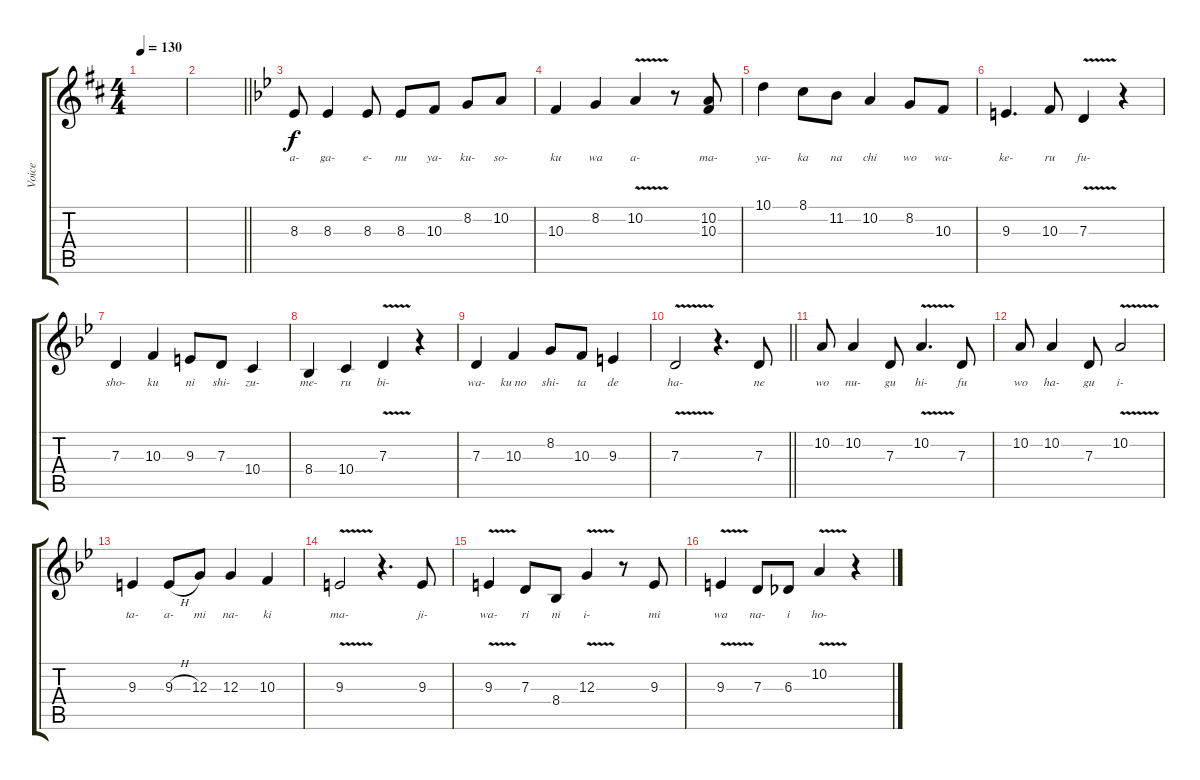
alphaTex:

\track ("Voice" "Voice") {instrument altosax}
\staff {score tabs}
\tuning (E4 B3 G3 D3 A2 E2) {hide}
\ts (4 4)
\tempo 130
\clef g2
\ks d
|
\barLineRight lightlight
|
\ks gminor
8.3.8{lyrics (0 "a-") lyrics (1 "") lyrics (2 "") lyrics (3 "") lyrics (4 "")} 8.3.4{lyrics (0 "ga-") lyrics (1 "") lyrics (2 "") lyrics (3 "") lyrics (4 "")} 8.3.8{lyrics (0 "e-") lyrics (1 "") lyrics (2 "") lyrics (3 "") lyrics (4 "")} 8.3.8{lyrics (0 "nu") lyrics (1 "") lyrics (2 "") lyrics (3 "") lyrics (4 "")} 10.3.8{lyrics (0 "ya-") lyrics (1 "") lyrics (2 "") lyrics (3 "") lyrics (4 "")} 8.2.8{lyrics (0 "ku-") lyrics (1 "") lyrics (2 "") lyrics (3 "") lyrics (4 "")} 10.2.8{lyrics (0 "so-") lyrics (1 "") lyrics (2 "") lyrics (3 "") lyrics (4 "")} |
10.3.4{lyrics (0 "ku") lyrics (1 "") lyrics (2 "") lyrics (3 "") lyrics (4 "")} 8.2.4{lyrics (0 "wa") lyrics (1 "") lyrics (2 "") lyrics (3 "") lyrics (4 "")} 10.2{v}.4{lyrics (0 "a-") lyrics (1 "") lyrics (2 "") lyrics (3 "") lyrics (4 "")} r.8 (10.2 10.3).8{lyrics (0 "ma-") lyrics (1 "") lyrics (2 "") lyrics (3 "") lyrics (4 "")} |
10.1.4{lyrics (0 "ya-") lyrics (1 "") lyrics (2 "") lyrics (3 "") lyrics (4 "")} 8.1.8{lyrics (0 "ka") lyrics (1 "") lyrics (2 "") lyrics (3 "") lyrics (4 "")} 11.2.8{lyrics (0 "na") lyrics (1 "") lyrics (2 "") lyrics (3 "") lyrics (4 "")} 10.2.4{lyrics (0 "chi") lyrics (1 "") lyrics (2 "") lyrics (3 "") lyrics (4 "")} 8.2.8{lyrics (0 "wo") lyrics (1 "") lyrics (2 "") lyrics (3 "") lyrics (4 "")} 10.3.8{lyrics (0 "wa-") lyrics (1 "") lyrics (2 "") lyrics (3 "") lyrics (4 "")} |
9.3.4{d lyrics (0 "ke-") lyrics (1 "") lyrics (2 "") lyrics (3 "") lyrics (4 "")} 10.3.8{lyrics (0 "ru") lyrics (1 "") lyrics (2 "") lyrics (3 "") lyrics (4 "")} 7.3{v}.4{lyrics (0 "fu-") lyrics (1 "") lyrics (2 "") lyrics (3 "") lyrics (4 "")} r.4 |
7.3.4{lyrics (0 "sho-") lyrics (1 "") lyrics (2 "") lyrics (3 "") lyrics (4 "")} 10.3.4{lyrics (0 "ku") lyrics (1 "") lyrics (2 "") lyrics (3 "") lyrics (4 "")} 9.3.8{lyrics (0 "ni") lyrics (1 "") lyrics (2 "") lyrics (3 "") lyrics (4 "")} 7.3.8{lyrics (0 "shi-") lyrics (1 "") lyrics (2 "") lyrics (3 "") lyrics (4 "")} 10.4.4{lyrics (0 "zu-") lyrics (1 "") lyrics (2 "") lyrics (3 "") lyrics (4 "")} |
8.4.4{lyrics (0 "me-") lyrics (1 "") lyrics (2 "") lyrics (3 "") lyrics (4 "")} 10.4.4{lyrics (0 "ru") lyrics (1 "") lyrics (2 "") lyrics (3 "") lyrics (4 "")} 7.3{v}.4{lyrics (0 "bi-") lyrics (1 "") lyrics (2 "") lyrics (3 "") lyrics (4 "")} r.4 |
7.3.4{lyrics (0 "wa-") lyrics (1 "") lyrics (2 "") lyrics (3 "") lyrics (4 "")} 10.3.4{lyrics (0 "ku no") lyrics (1 "") lyrics (2 "") lyrics (3 "") lyrics (4 "")} 8.2.8{lyrics (0 "shi-") lyrics (1 "") lyrics (2 "") lyrics (3 "") lyrics (4 "")} 10.3.8{lyrics (0 "ta") lyrics (1 "") lyrics (2 "") lyrics (3 "") lyrics (4 "")} 9.3.4{lyrics (0 "de") lyrics (1 "") lyrics (2 "") lyrics (3 "") lyrics (4 "")} |
\barLineRight lightlight
7.3{v}.2{lyrics (0 "ha-") lyrics (1 "") lyrics (2 "") lyrics (3 "") lyrics (4 "")} r.4{d} 7.3.8{lyrics (0 "ne") lyrics (1 "") lyrics (2 "") lyrics (3 "") lyrics (4 "")} |
10.2.8{lyrics (0 "wo") lyrics (1 "") lyrics (2 "") lyrics (3 "") lyrics (4 "")} 10.2.4{lyrics (0 "nu-") lyrics (1 "") lyrics (2 "") lyrics (3 "") lyrics (4 "")} 7.3.8{lyrics (0 "gu") lyrics (1 "") lyrics (2 "") lyrics (3 "") lyrics (4 "")} 10.2{v}.4{d lyrics (0 "hi-") lyrics (1 "") lyrics (2 "") lyrics (3 "") lyrics (4 "")} 7.3.8{lyrics (0 "fu") lyrics (1 "") lyrics (2 "") lyrics (3 "") lyrics (4 "")} |
10.2.8{lyrics (0 "wo") lyrics (1 "") lyrics (2 "") lyrics (3 "") lyrics (4 "")} 10.2.4{lyrics (0 "ha-") lyrics (1 "") lyrics (2 "") lyrics (3 "") lyrics (4 "")} 7.3.8{lyrics (0 "gu") lyrics (1 "") lyrics (2 "") lyrics (3 "") lyrics (4 "")} 10.2{v}.2{lyrics (0 "i-") lyrics (1 "") lyrics (2 "") lyrics (3 "") lyrics (4 "")} |
9.3.4{lyrics (0 "ta-") lyrics (1 "") lyrics (2 "") lyrics (3 "") lyrics (4 "")} 9.3{h}.8{lyrics (0 "a-") lyrics (1 "") lyrics (2 "") lyrics (3 "") lyrics (4 "")} 12.3.8{lyrics (0 "mi") lyrics (1 "") lyrics (2 "") lyrics (3 "") lyrics (4 "")} 12.3.4{lyrics (0 "na-") lyrics (1 "") lyrics (2 "") lyrics (3 "") lyrics (4 "")} 10.3.4{lyrics (0 "ki") lyrics (1 "") lyrics (2 "") lyrics (3 "") lyrics (4 "")} |
9.3{v}.2{lyrics (0 "ma-") lyrics (1 "") lyrics (2 "") lyrics (3 "") lyrics (4 "")} r.4{d} 9.3.8{lyrics (0 "ji-") lyrics (1 "") lyrics (2 "") lyrics (3 "") lyrics (4 "")} |
9.3{v}.4{lyrics (0 "wa-") lyrics (1 "") lyrics (2 "") lyrics (3 "") lyrics (4 "")} 7.3.8{lyrics (0 "ri") lyrics (1 "") lyrics (2 "") lyrics (3 "") lyrics (4 "")} 8.4.8{lyrics (0 "ni") lyrics (1 "") lyrics (2 "") lyrics (3 "") lyrics (4 "")} 12.3{v}.4{lyrics (0 "i-") lyrics (1 "") lyrics (2 "") lyrics (3 "") lyrics (4 "")} r.8 9.3.8{lyrics (0 "mi") lyrics (1 "") lyrics (2 "") lyrics (3 "") lyrics (4 "")} |
9.3{v}.4{lyrics (0 "wa") lyrics (1 "") lyrics (2 "") lyrics (3 "") lyrics (4 "")} 7.3.8{lyrics (0 "na-") lyrics (1 "") lyrics (2 "") lyrics (3 "") lyrics (4 "")} 6.3.8{lyrics (0 "i") lyrics (1 "") lyrics (2 "") lyrics (3 "") lyrics (4 "")} 10.2{v}.4{lyrics (0 "ho-") lyrics (1 "") lyrics (2 "") lyrics (3 "") lyrics (4 "")} r.4
